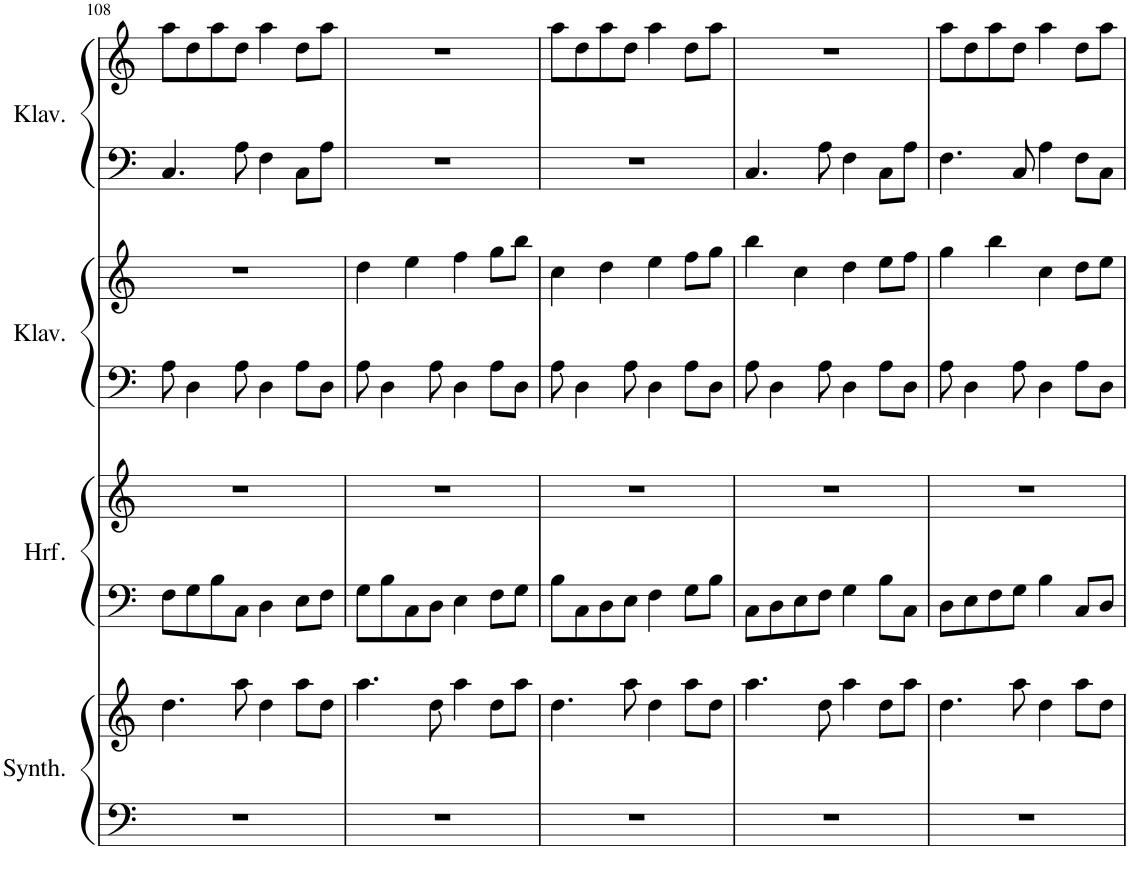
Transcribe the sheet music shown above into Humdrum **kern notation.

**kern	**kern	**kern	**kern	**kern	**kern	**kern	**kern
*part4	*part4	*part3	*part3	*part2	*part2	*part1	*part1
*staff8	*staff7	*staff6	*staff5	*staff4	*staff3	*staff2	*staff1
*I"Pad Synthesizer, Warm Pad	*	*I"Harfe, Harp	*	*I"Klavier, Piano	*	*I"Klavier, Piano	*
*I'Synth.	*	*I'Hrf.	*	*I'Klav.	*	*I'Klav.	*
!!LO:PB:g=z
*clefF4	*clefG2	*clefF4	*clefG2	*clefF4	*clefG2	*clefF4	*clefG2
*k[]	*k[]	*k[]	*k[]	*k[]	*k[]	*k[]	*k[]
*M4/4	*M4/4	*M4/4	*M4/4	*M4/4	*M4/4	*M4/4	*M4/4
=108	=108	=108	=108	=108	=108	=108	=108
1r	4.dd\	8F\L	1r	8A\	1r	4.C/	8aa\L
.	.	8G\	.	4D\	.	.	8dd\
.	.	8B\	.	.	.	.	8aa\
.	8aa\	8C\J	.	8A\	.	8A\	8dd\J
.	4dd\	4D\	.	4D\	.	4F\	4aa\
.	8aa\L	8E\L	.	8A\L	.	8C\L	8dd\L
.	8dd\J	8F\J	.	8D\J	.	8A\J	8aa\J
=109	=109	=109	=109	=109	=109	=109	=109
1r	4.aa\	8G\L	1r	8A\	4dd\	1r	1r
.	.	8B\	.	4D\	.	.	.
.	.	8C\	.	.	4ee\	.	.
.	8dd\	8D\J	.	8A\	.	.	.
.	4aa\	4E\	.	4D\	4ff\	.	.
.	8dd\L	8F\L	.	8A\L	8gg\L	.	.
.	8aa\J	8G\J	.	8D\J	8bb\J	.	.
=110	=110	=110	=110	=110	=110	=110	=110
1r	4.dd\	8B\L	1r	8A\	4cc\	1r	8aa\L
.	.	8C\	.	4D\	.	.	8dd\
.	.	8D\	.	.	4dd\	.	8aa\
.	8aa\	8E\J	.	8A\	.	.	8dd\J
.	4dd\	4F\	.	4D\	4ee\	.	4aa\
.	8aa\L	8G\L	.	8A\L	8ff\L	.	8dd\L
.	8dd\J	8B\J	.	8D\J	8gg\J	.	8aa\J
=111	=111	=111	=111	=111	=111	=111	=111
1r	4.aa\	8C\L	1r	8A\	4bb\	4.C/	1r
.	.	8D\	.	4D\	.	.	.
.	.	8E\	.	.	4cc\	.	.
.	8dd\	8F\J	.	8A\	.	8A\	.
.	4aa\	4G\	.	4D\	4dd\	4F\	.
.	8dd\L	8B\L	.	8A\L	8ee\L	8C\L	.
.	8aa\J	8C\J	.	8D\J	8ff\J	8A\J	.
=112	=112	=112	=112	=112	=112	=112	=112
1r	4.dd\	8D\L	1r	8A\	4gg\	4.F\	8aa\L
.	.	8E\	.	4D\	.	.	8dd\
.	.	8F\	.	.	4bb\	.	8aa\
.	8aa\	8G\J	.	8A\	.	8C/	8dd\J
.	4dd\	4B\	.	4D\	4cc\	4A\	4aa\
.	8aa\L	8C/L	.	8A\L	8dd\L	8F\L	8dd\L
.	8dd\J	8D/J	.	8D\J	8ee\J	8C\J	8aa\J
=	=	=	=	=	=	=	=
*-	*-	*-	*-	*-	*-	*-	*-
